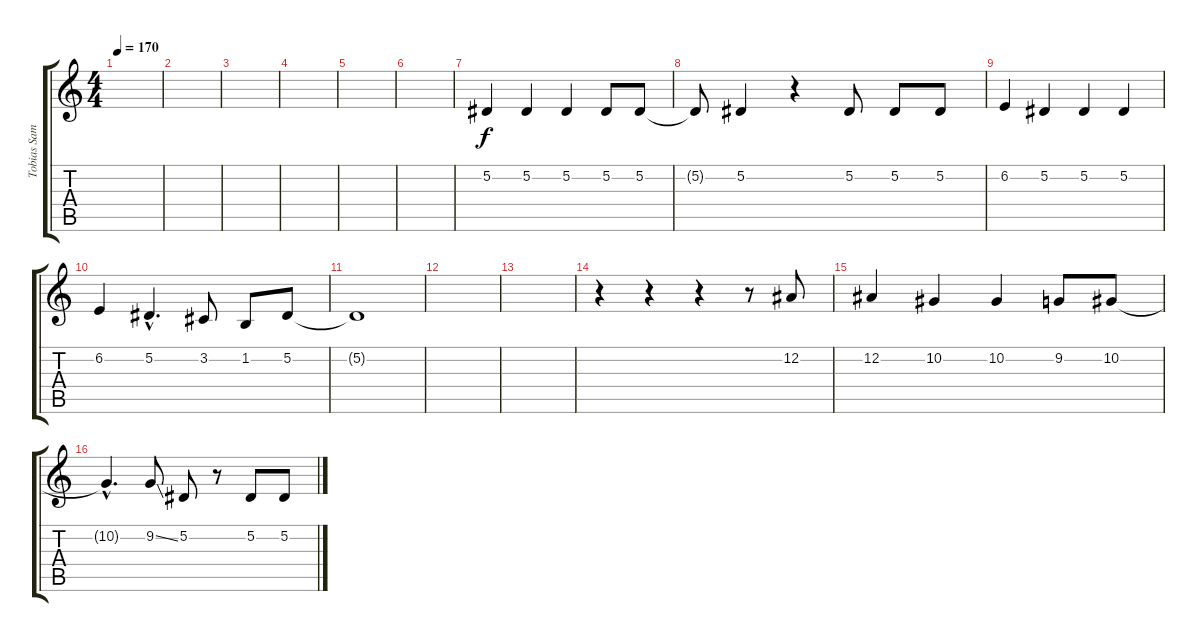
\track ("Tobias Sammet" "Tobias Sam") {instrument lead1square}
\staff {score tabs}
\tuning (Eb4 Bb3 Gb3 Db3 Ab2 Eb2) {hide}
\ts (4 4)
\tempo 170
\clef g2
\ks c
|
|
|
|
|
|
5.2.4 5.2.4 5.2.4 5.2.8 5.2.8 |
5.2{t}.8 5.2.4 r.4 5.2.8 5.2.8 5.2.8 |
6.2.4 5.2.4 5.2.4 5.2.4 |
6.2.4 5.2{hac}.4{d} 3.2.8 1.2.8 5.2.8 |
5.2{t}.1 |
|
|
r.4 r.4 r.4 r.8 12.2.8 |
12.2.4 10.2.4 10.2.4 9.2.8 10.2.8 |
10.2{hac t}.4{d} 9.2{ss}.8 5.2.8 r.8 5.2.8 5.2.8
